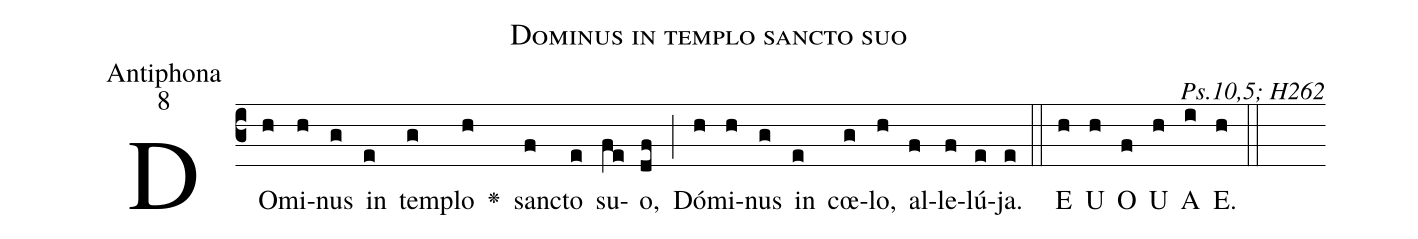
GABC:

name:Dominus in templo sancto suo;
office-part:Antiphona;
mode:8;
commentary:Ps.10,5; H262;
%%
(c3)DO(h)mi(h)nus(g) in(e) tem(g)plo(h) <v>\greheightstar</v>()
san(f)cto(e) su(fe)o,(df) (;)
Dó(h)mi(h)nus(g) in(e) cœ(g)lo,(h)
al(f)le(f)lú(e)ja.(e) (::)
 E(h) U(h) O(f) U(h) A(i) E.(h) (::)
